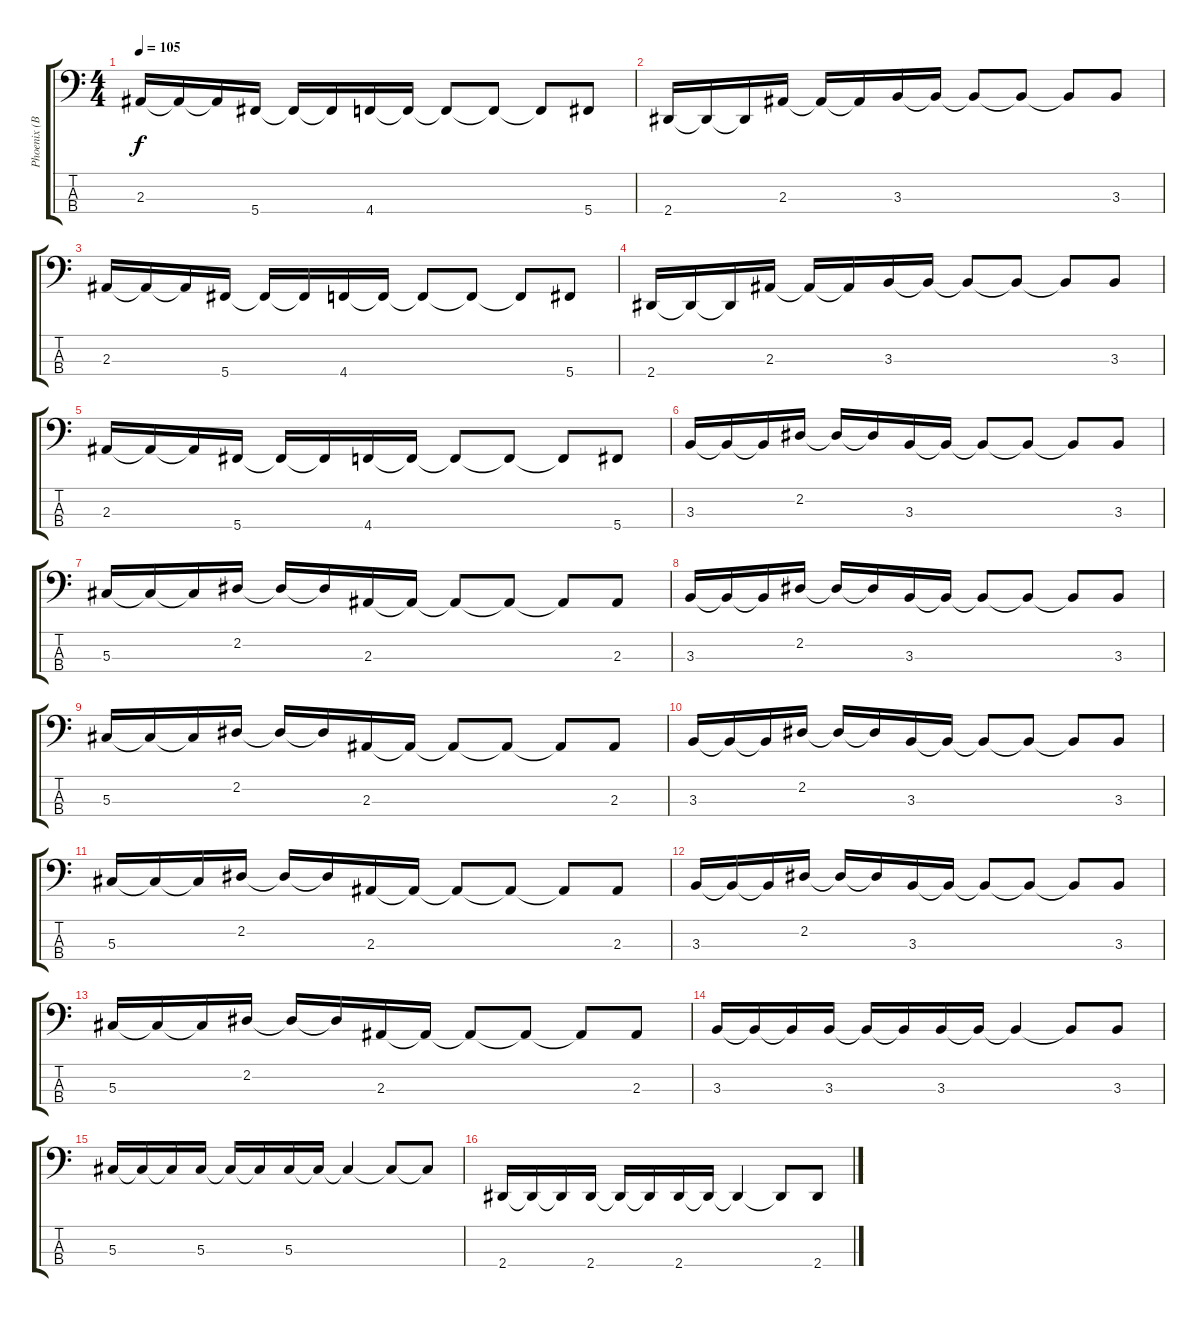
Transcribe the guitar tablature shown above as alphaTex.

\track ("Phoenix (Bass)" "Phoenix (B") {instrument electricbassfinger}
\staff {score tabs}
\tuning (Gb2 Db2 Ab1 Db1) {hide}
\ts (4 4)
\tempo 105
\clef f4
\ks c
2.3.16{dy f} 2.3{t}.16 2.3{t}.16 5.4.16 5.4{t}.16 5.4{t}.16 4.4.16 4.4{t}.16 4.4{t}.8 4.4{t}.8 4.4{t}.8 5.4.8 |
2.4.16 2.4{t}.16 2.4{t}.16 2.3.16 2.3{t}.16 2.3{t}.16 3.3.16 3.3{t}.16 3.3{t}.8 3.3{t}.8 3.3{t}.8 3.3.8 |
2.3.16 2.3{t}.16 2.3{t}.16 5.4.16 5.4{t}.16 5.4{t}.16 4.4.16 4.4{t}.16 4.4{t}.8 4.4{t}.8 4.4{t}.8 5.4.8 |
2.4.16 2.4{t}.16 2.4{t}.16 2.3.16 2.3{t}.16 2.3{t}.16 3.3.16 3.3{t}.16 3.3{t}.8 3.3{t}.8 3.3{t}.8 3.3.8 |
2.3.16 2.3{t}.16 2.3{t}.16 5.4.16 5.4{t}.16 5.4{t}.16 4.4.16 4.4{t}.16 4.4{t}.8 4.4{t}.8 4.4{t}.8 5.4.8 |
3.3.16 3.3{t}.16 3.3{t}.16 2.2.16 2.2{t}.16 2.2{t}.16 3.3.16 3.3{t}.16 3.3{t}.8 3.3{t}.8 3.3{t}.8 3.3.8 |
5.3.16 5.3{t}.16 5.3{t}.16 2.2.16 2.2{t}.16 2.2{t}.16 2.3.16 2.3{t}.16 2.3{t}.8 2.3{t}.8 2.3{t}.8 2.3.8 |
3.3.16 3.3{t}.16 3.3{t}.16 2.2.16 2.2{t}.16 2.2{t}.16 3.3.16 3.3{t}.16 3.3{t}.8 3.3{t}.8 3.3{t}.8 3.3.8 |
5.3.16 5.3{t}.16 5.3{t}.16 2.2.16 2.2{t}.16 2.2{t}.16 2.3.16 2.3{t}.16 2.3{t}.8 2.3{t}.8 2.3{t}.8 2.3.8 |
3.3.16 3.3{t}.16 3.3{t}.16 2.2.16 2.2{t}.16 2.2{t}.16 3.3.16 3.3{t}.16 3.3{t}.8 3.3{t}.8 3.3{t}.8 3.3.8 |
5.3.16 5.3{t}.16 5.3{t}.16 2.2.16 2.2{t}.16 2.2{t}.16 2.3.16 2.3{t}.16 2.3{t}.8 2.3{t}.8 2.3{t}.8 2.3.8 |
3.3.16 3.3{t}.16 3.3{t}.16 2.2.16 2.2{t}.16 2.2{t}.16 3.3.16 3.3{t}.16 3.3{t}.8 3.3{t}.8 3.3{t}.8 3.3.8 |
5.3.16 5.3{t}.16 5.3{t}.16 2.2.16 2.2{t}.16 2.2{t}.16 2.3.16 2.3{t}.16 2.3{t}.8 2.3{t}.8 2.3{t}.8 2.3.8 |
3.3.16 3.3{t}.16 3.3{t}.16 3.3.16 3.3{t}.16 3.3{t}.16 3.3.16 3.3{t}.16 3.3{t}.4 3.3{t}.8 3.3.8 |
5.3.16 5.3{t}.16 5.3{t}.16 5.3.16 5.3{t}.16 5.3{t}.16 5.3.16 5.3{t}.16 5.3{t}.4 5.3{t}.8 5.3{t}.8 |
2.4.16 2.4{t}.16 2.4{t}.16 2.4.16 2.4{t}.16 2.4{t}.16 2.4.16 2.4{t}.16 2.4{t}.4 2.4{t}.8 2.4.8
